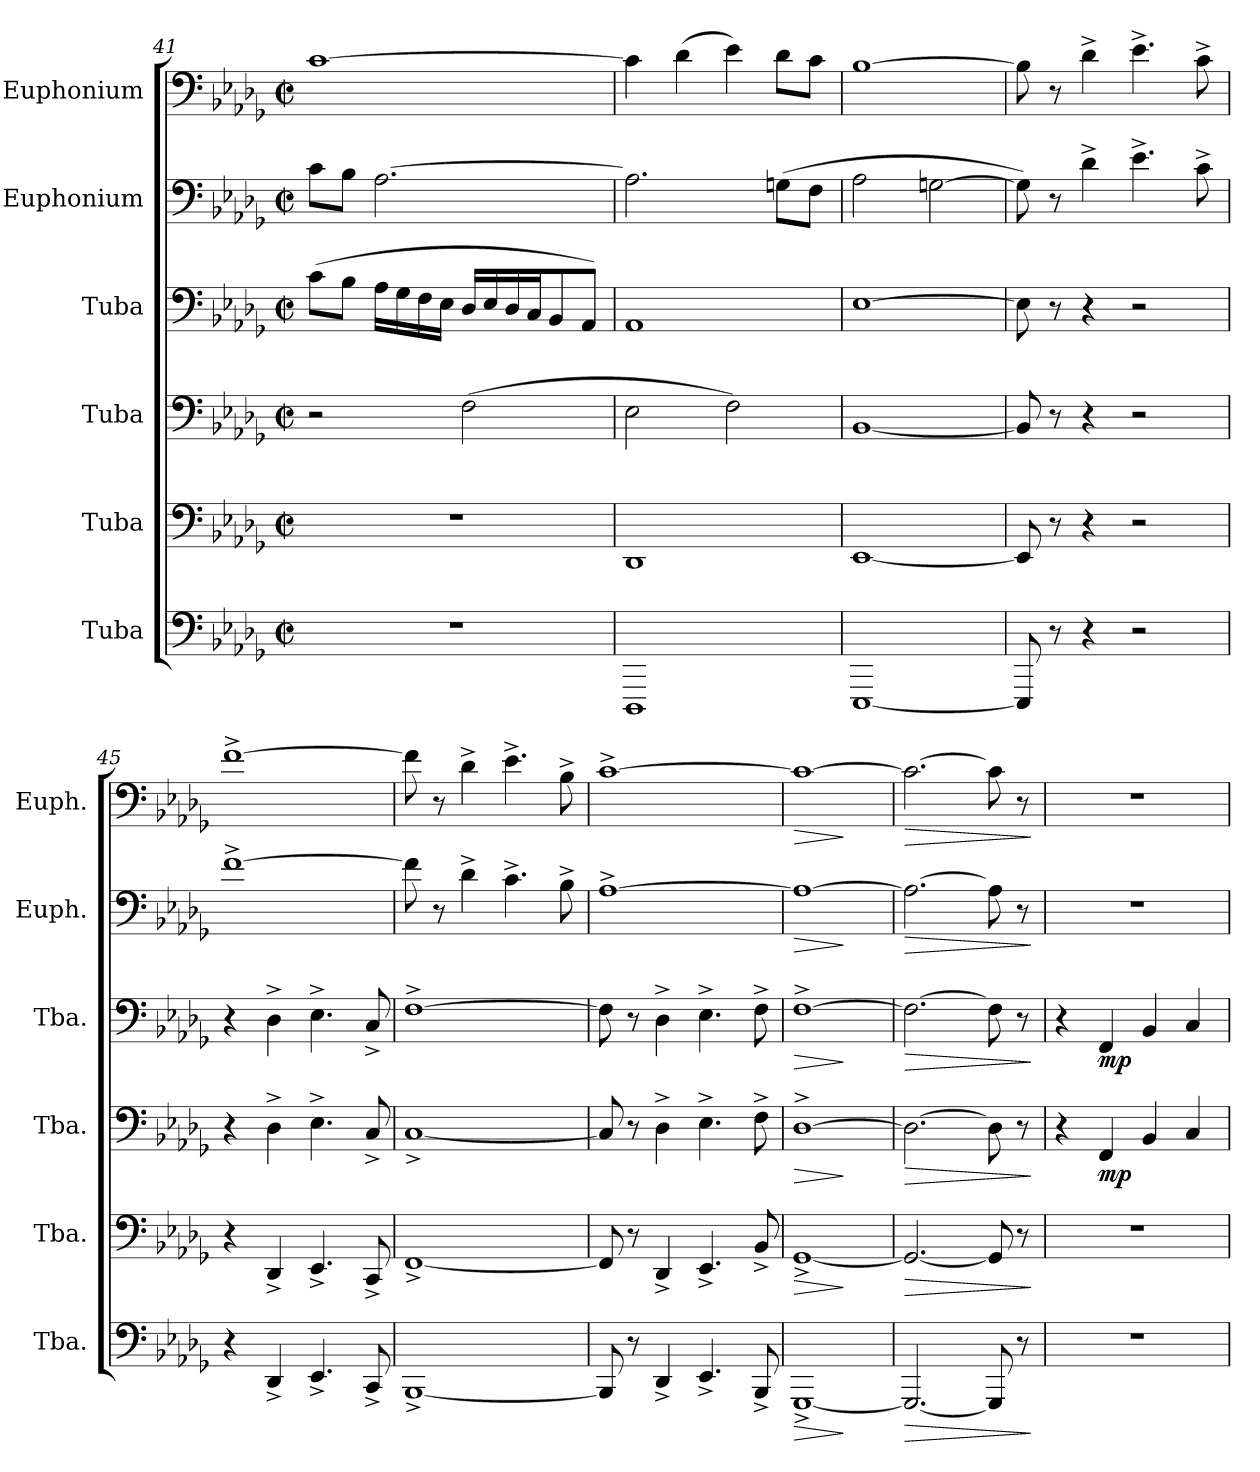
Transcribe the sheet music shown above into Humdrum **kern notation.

**kern	**dynam	**kern	**dynam	**kern	**dynam	**kern	**dynam	**kern	**dynam	**kern	**dynam
*part6	*part6	*part5	*part5	*part4	*part4	*part3	*part3	*part2	*part2	*part1	*part1
*staff6	*staff6	*staff5	*staff5	*staff4	*staff4	*staff3	*staff3	*staff2	*staff2	*staff1	*staff1
*I"Tuba	*	*I"Tuba	*	*I"Tuba	*	*I"Tuba	*	*I"Euphonium	*	*I"Euphonium	*
*I'Tba.	*	*I'Tba.	*	*I'Tba.	*	*I'Tba.	*	*I'Euph.	*	*I'Euph.	*
!!LO:PB:g=z
*clefF4	*	*clefF4	*	*clefF4	*	*clefF4	*	*clefF4	*	*clefF4	*
*k[b-e-a-d-g-]	*	*k[b-e-a-d-g-]	*	*k[b-e-a-d-g-]	*	*k[b-e-a-d-g-]	*	*k[b-e-a-d-g-]	*	*k[b-e-a-d-g-]	*
*M2/2	*	*M2/2	*	*M2/2	*	*M2/2	*	*M2/2	*	*M2/2	*
*met(c|)	*	*met(c|)	*	*met(c|)	*	*met(c|)	*	*met(c|)	*	*met(c|)	*
=41	=41	=41	=41	=41	=41	=41	=41	=41	=41	=41	=41
1r	.	1r	.	2r	.	(8c\L	.	8c\L	.	[1c	.
.	.	.	.	.	.	8B-\J	.	8B-\J	.	.	.
.	.	.	.	.	.	16A-\LL	.	[2.A-\	.	.	.
.	.	.	.	.	.	16G-\	.	.	.	.	.
.	.	.	.	.	.	16F\	.	.	.	.	.
.	.	.	.	.	.	16E-\JJ	.	.	.	.	.
.	.	.	.	(2F\	.	16D-/LL	.	.	.	.	.
.	.	.	.	.	.	16E-/	.	.	.	.	.
.	.	.	.	.	.	16D-/	.	.	.	.	.
.	.	.	.	.	.	16C/J	.	.	.	.	.
.	.	.	.	.	.	8BB-/	.	.	.	.	.
.	.	.	.	.	.	8AA-/J)	.	.	.	.	.
=42	=42	=42	=42	=42	=42	=42	=42	=42	=42	=42	=42
1DDD-	.	1DD-	.	2E-\	.	1AA-	.	2.A-\]	.	4c\]	.
.	.	.	.	.	.	.	.	.	.	(4d-\	.
.	.	.	.	2F\)	.	.	.	.	.	4e-\)	.
.	.	.	.	.	.	.	.	(8Gn\L	.	8d-\L	.
.	.	.	.	.	.	.	.	8F\J	.	8c\J	.
=43	=43	=43	=43	=43	=43	=43	=43	=43	=43	=43	=43
[1EEE-	.	[1EE-	.	[1BB-	.	[1E-	.	2A-\	.	[1B-	.
.	.	.	.	.	.	.	.	[2Gn\	.	.	.
=44	=44	=44	=44	=44	=44	=44	=44	=44	=44	=44	=44
8EEE-/]	.	8EE-/]	.	8BB-/]	.	8E-\]	.	8G\])	.	8B-\]	.
8r	.	8r	.	8r	.	8r	.	8r	.	8r	.
4r	.	4r	.	4r	.	4r	.	4d-^\	.	4d-^\	.
2r	.	2r	.	2r	.	2r	.	4.e-^\	.	4.e-^\	.
.	.	.	.	.	.	.	.	8c^\	.	8c^\	.
=45	=45	=45	=45	=45	=45	=45	=45	=45	=45	=45	=45
4r	.	4r	.	4r	.	4r	.	[1f^	.	[1f^	.
4DD-^/	.	4DD-^/	.	4D-^\	.	4D-^\	.	.	.	.	.
4.EE-^/	.	4.EE-^/	.	4.E-^\	.	4.E-^\	.	.	.	.	.
8CC^/	.	8CC^/	.	8C^/	.	8C^/	.	.	.	.	.
!!LO:LB:g=z
=46	=46	=46	=46	=46	=46	=46	=46	=46	=46	=46	=46
[1BBB-^	.	[1FF^	.	[1C^	.	[1F^	.	8f\]	.	8f\]	.
.	.	.	.	.	.	.	.	8r	.	8r	.
.	.	.	.	.	.	.	.	4d-^\	.	4d-^\	.
.	.	.	.	.	.	.	.	4.c^\	.	4.e-^\	.
.	.	.	.	.	.	.	.	8B-^\	.	8B-^\	.
=47	=47	=47	=47	=47	=47	=47	=47	=47	=47	=47	=47
8BBB-/]	.	8FF/]	.	8C/]	.	8F\]	.	[1A-^	.	[1c^	.
8r	.	8r	.	8r	.	8r	.	.	.	.	.
4DD-^/	.	4DD-^/	.	4D-^\	.	4D-^\	.	.	.	.	.
4.EE-^/	.	4.EE-^/	.	4.E-^\	.	4.E-^\	.	.	.	.	.
8BBB-^/	.	8BB-^/	.	8F^\	.	8F^\	.	.	.	.	.
=48	=48	=48	=48	=48	=48	=48	=48	=48	=48	=48	=48
!	!LO:HP:b	!	!LO:HP:b	!	!LO:HP:b	!	!LO:HP:b	!	!LO:HP:b	!	!LO:HP:b
[1GGG-^	>	[1GG-^	>	[1D-^	>	[1F^	>	1A-_	>	1c_	>
.	]	.	]	.	]	.	]	.	]	.	]
=49	=49	=49	=49	=49	=49	=49	=49	=49	=49	=49	=49
!	!LO:HP:b	!	!LO:HP:b	!	!LO:HP:b	!	!LO:HP:b	!	!LO:HP:b	!	!LO:HP:b
2.GGG-/_	>	2.GG-/_	>	2.D-\_	>	2.F\_	>	2.A-\_	>	2.c\_	>
8GGG-/]	.	8GG-/]	.	8D-\]	.	8F\]	.	8A-\]	.	8c\]	.
8r	.	8r	.	8r	.	8r	.	8r	.	8r	.
.	]	.	]	.	]	.	]	.	]	.	]
=50	=50	=50	=50	=50	=50	=50	=50	=50	=50	=50	=50
1r	.	1r	.	4r	.	4r	.	1r	.	1r	.
!	!	!	!	!	!LO:DY:b	!	!LO:DY:b	!	!	!	!
.	.	.	.	4FF/	mp	4FF/	mp	.	.	.	.
.	.	.	.	4BB-/	.	4BB-/	.	.	.	.	.
.	.	.	.	4C/	.	4C/	.	.	.	.	.
=	=	=	=	=	=	=	=	=	=	=	=
*-	*-	*-	*-	*-	*-	*-	*-	*-	*-	*-	*-
